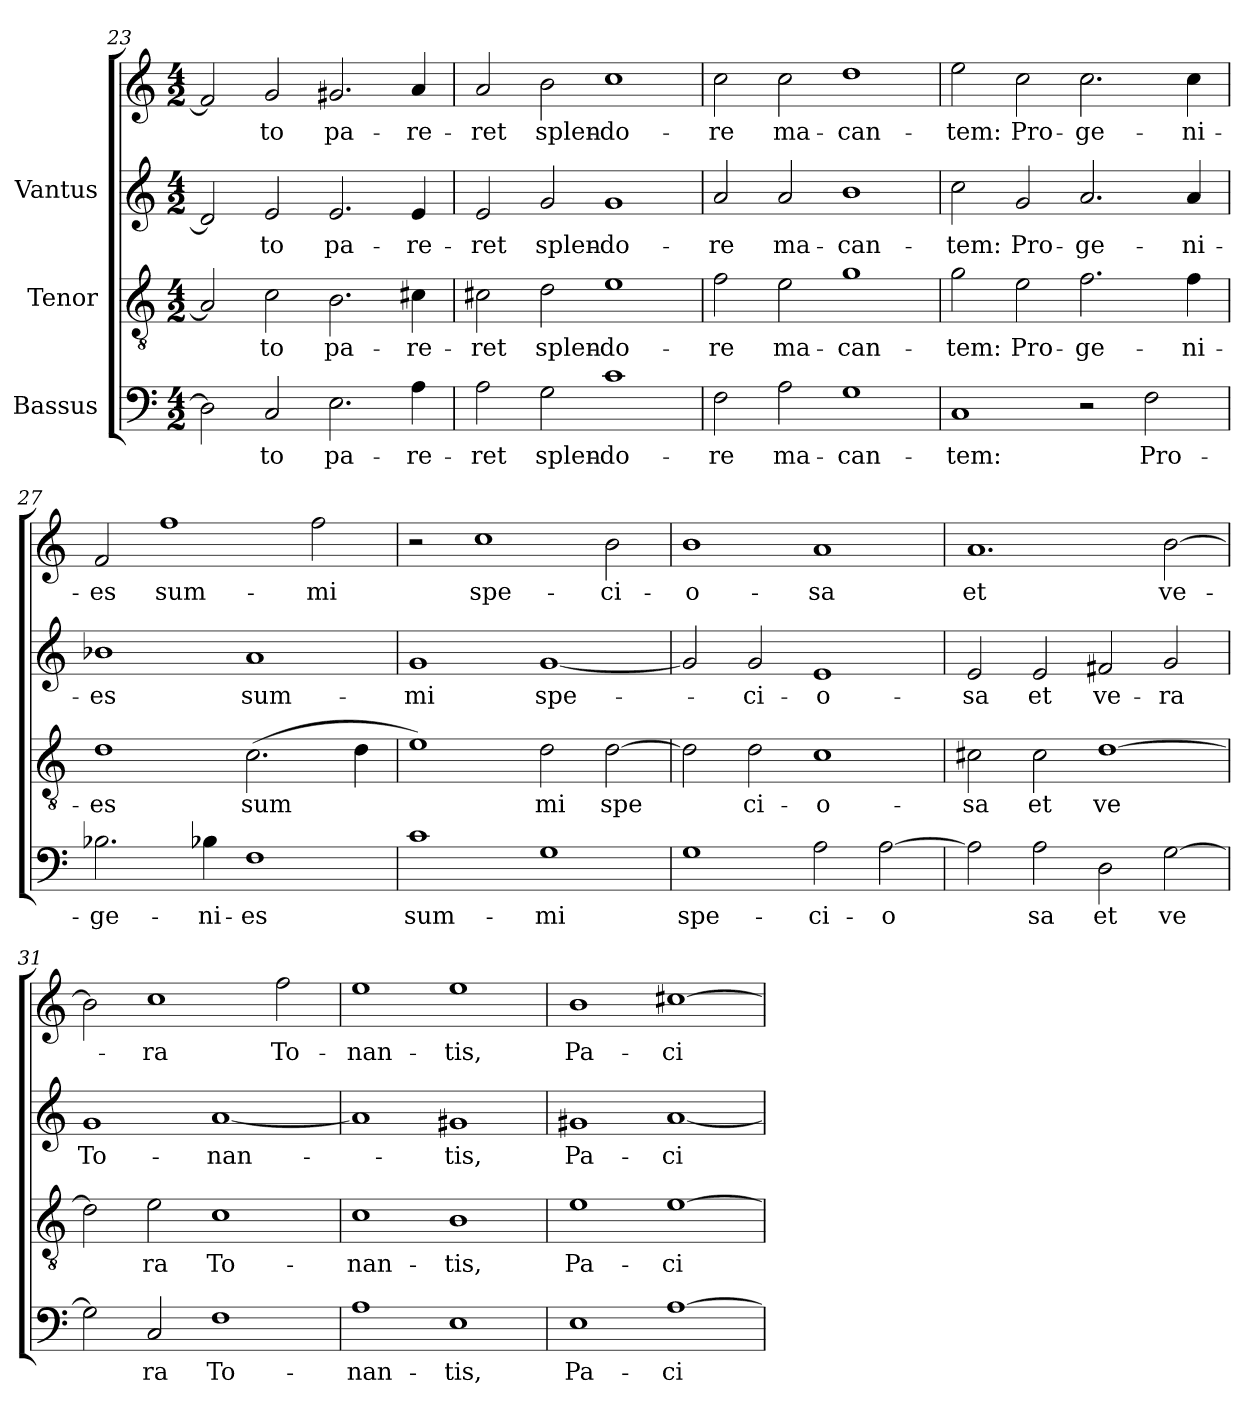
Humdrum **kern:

**kern	**text	**kern	**text	**kern	**text	**kern	**text
*part3	*part3	*part2	*part2	*part1	*part1	*part1	*part1
*staff4	*staff4	*staff3	*staff3	*staff2	*staff2	*staff1	*staff1
*I"Bassus	*	*I"Tenor	*	*I"Vantus	*	*	*
*clefF4	*	*clefGv2	*	*clefG2	*	*clefG2	*
*M4/2	*	*M4/2	*	*M4/2	*	*M4/2	*
=23	=23	=23	=23	=23	=23	=23	=23
!	!LO:LY:b:cj	!	!LO:LY:b:cj	!	!LO:LY:b:cj	!	!LO:LY:b:cj
2D\]	-	2A/]	-	2d/]	-	2f/]	-
!	!LO:LY:b:cj	!	!LO:LY:b:cj	!	!LO:LY:b:cj	!	!LO:LY:b:cj
2C/	to	2c\	to	2e/	to	2g/	to
!	!LO:LY:b:cj	!	!LO:LY:b:cj	!	!LO:LY:b:cj	!	!LO:LY:b:cj
2.E\	pa-	2.B\	pa-	2.e/	pa-	2.g#X/	pa-
!	!LO:LY:b:cj	!	!LO:LY:b:cj	!	!LO:LY:b:cj	!	!LO:LY:b:cj
4A\	-re-	4c#X\	-re-	4e/	-re-	4a/	-re-
=24	=24	=24	=24	=24	=24	=24	=24
!	!LO:LY:b:cj	!	!LO:LY:b:cj	!	!LO:LY:b:cj	!	!LO:LY:b:cj
2A\	-ret	2c#X\	-ret	2e/	-ret	2a/	-ret
!	!LO:LY:b:cj	!	!LO:LY:b:cj	!	!LO:LY:b:cj	!	!LO:LY:b:cj
2G\	splen-	2d\	splen-	2g/	splen-	2b\	splen-
!	!LO:LY:b:cj	!	!LO:LY:b:cj	!	!LO:LY:b:cj	!	!LO:LY:b:cj
1c	-do-	1e	-do-	1g	-do-	1cc	-do-
=25	=25	=25	=25	=25	=25	=25	=25
!	!LO:LY:b:cj	!	!LO:LY:b:cj	!	!LO:LY:b:cj	!	!LO:LY:b:cj
2F\	-re	2f\	-re	2a/	-re	2cc\	-re
!	!LO:LY:b:cj	!	!LO:LY:b:cj	!	!LO:LY:b:cj	!	!LO:LY:b:cj
2A\	ma-	2e\	ma-	2a/	ma-	2cc\	ma-
!	!LO:LY:b:cj	!	!LO:LY:b:cj	!	!LO:LY:b:cj	!	!LO:LY:b:cj
1G	-can-	1g	-can-	1b	-can-	1dd	-can-
!!LO:PB:g=z
=26	=26	=26	=26	=26	=26	=26	=26
!	!LO:LY:b:cj	!	!LO:LY:b:cj	!	!LO:LY:b:cj	!	!LO:LY:b:cj
1C	-tem:	2g\	-tem:	2cc\	-tem:	2ee\	-tem:
!	!	!	!LO:LY:b:cj	!	!LO:LY:b:cj	!	!LO:LY:b:cj
.	.	2e\	Pro-	2g/	Pro-	2cc\	Pro-
!	!	!	!LO:LY:b:cj	!	!LO:LY:b:cj	!	!LO:LY:b:cj
2r	.	2.f\	-ge-	2.a/	-ge-	2.cc\	-ge-
!	!LO:LY:b:cj	!	!	!	!	!	!
2F\	Pro-	.	.	.	.	.	.
!	!	!	!LO:LY:b:cj	!	!LO:LY:b:cj	!	!LO:LY:b:cj
.	.	4f\	-ni-	4a/	-ni-	4cc\	-ni-
=27	=27	=27	=27	=27	=27	=27	=27
!	!LO:LY:b:cj	!	!LO:LY:b:cj	!	!LO:LY:b:cj	!	!LO:LY:b:cj
2.B-X\	-ge-	1d	-es	1b-X	es	2f/	-es
!	!	!	!	!	!	!	!LO:LY:b:cj
.	.	.	.	.	.	1ff	sum-
!	!LO:LY:b:cj	!	!	!	!	!	!
4B-X\	-ni-	.	.	.	.	.	.
!	!LO:LY:b:cj	!	!LO:LY:b:cj	!	!LO:LY:b:cj	!	!
1F	-es	(>2.c\	sum-	1a	sum-	.	.
!	!	!	!	!	!	!	!LO:LY:b:cj
.	.	.	.	.	.	2ff\	-mi
!	!	!	!LO:LY:b:cj	!	!	!	!
.	.	4d\	--	.	.	.	.
=28	=28	=28	=28	=28	=28	=28	=28
!	!LO:LY:b:cj	!	!LO:LY:b:cj	!	!LO:LY:b:cj	!	!
1c	sum-	1e)	-	1g	-mi	2r	.
!	!	!	!	!	!	!	!LO:LY:b:cj
.	.	.	.	.	.	1cc	-spe-
!	!LO:LY:b:cj	!	!LO:LY:b:cj	!	!LO:LY:b:cj	!	!
1G	-mi	2d\	mi	[<1g	spe-	.	.
!	!	!	!LO:LY:b:cj	!	!	!	!LO:LY:b:cj
.	.	[>2d\	spe-	.	.	2b\	-ci-
=29	=29	=29	=29	=29	=29	=29	=29
!	!LO:LY:b:cj	!	!LO:LY:b:cj	!	!LO:LY:b:cj	!	!LO:LY:b:cj
1G	spe-	2d\]	-	2g/]	.	1b	-o-
!	!	!	!LO:LY:b:cj	!	!LO:LY:b:cj	!	!
.	.	2d\	ci-	2g/	ci-	.	.
!	!LO:LY:b:cj	!	!LO:LY:b:cj	!	!LO:LY:b:cj	!	!LO:LY:b:cj
2A\	-ci-	1c	-o-	1e	-o-	1a	-sa
!	!LO:LY:b:cj	!	!	!	!	!	!
[>2A\	-o-	.	.	.	.	.	.
!!LO:LB:g=z
=30	=30	=30	=30	=30	=30	=30	=30
!	!LO:LY:b:cj	!	!LO:LY:b:cj	!	!LO:LY:b:cj	!	!LO:LY:b:cj
2A\]	-	2c#X\	-sa	2e/	-sa	1.a	-et
!	!LO:LY:b:cj	!	!LO:LY:b:cj	!	!LO:LY:b:cj	!	!
2A\	sa	2c#\	et	2e/	et	.	.
!	!LO:LY:b:cj	!	!LO:LY:b:cj	!	!LO:LY:b:cj	!	!
2D\	et	[>1d	ve-	2f#X/	ve-	.	.
!	!LO:LY:b:cj	!	!	!	!LO:LY:b:cj	!	!LO:LY:b:cj
[>2G\	ve-	.	.	2g/	-ra	[>2b\	ve-
=31	=31	=31	=31	=31	=31	=31	=31
!	!LO:LY:b:cj	!	!LO:LY:b:cj	!	!LO:LY:b:cj	!	!LO:LY:b:cj
2G\]	-	2d\]	-	1g	-To-	2b\]	.
!	!LO:LY:b:cj	!	!LO:LY:b:cj	!	!	!	!LO:LY:b:cj
2C/	ra	2e\	ra	.	.	1cc	ra
!	!LO:LY:b:cj	!	!LO:LY:b:cj	!	!LO:LY:b:cj	!	!
1F	To-	1c	To-	[<1a	-nan-	.	.
!	!	!	!	!	!	!	!LO:LY:b:cj
.	.	.	.	.	.	2ff\	To-
=32	=32	=32	=32	=32	=32	=32	=32
!	!LO:LY:b:cj	!	!LO:LY:b:cj	!	!LO:LY:b:cj	!	!LO:LY:b:cj
1A	-nan-	1c	-nan-	1a]	.	1ee	-nan-
!	!LO:LY:b:cj	!	!LO:LY:b:cj	!	!LO:LY:b:cj	!	!LO:LY:b:cj
1E	-tis,	1B	-tis,	1g#X	tis,	1ee	-tis,
=33	=33	=33	=33	=33	=33	=33	=33
!	!LO:LY:b:cj	!	!LO:LY:b:cj	!	!LO:LY:b:cj	!	!LO:LY:b:cj
1E	Pa-	1e	Pa-	1g#X	-Pa-	1b	Pa-
!	!LO:LY:b:cj	!	!LO:LY:b:cj	!	!LO:LY:b:cj	!	!LO:LY:b:cj
[>1A	-ci-	[>1e	-ci-	[<1a	-ci-	[>1cc#X	-ci-
=	=	=	=	=	=	=	=
*-	*-	*-	*-	*-	*-	*-	*-
